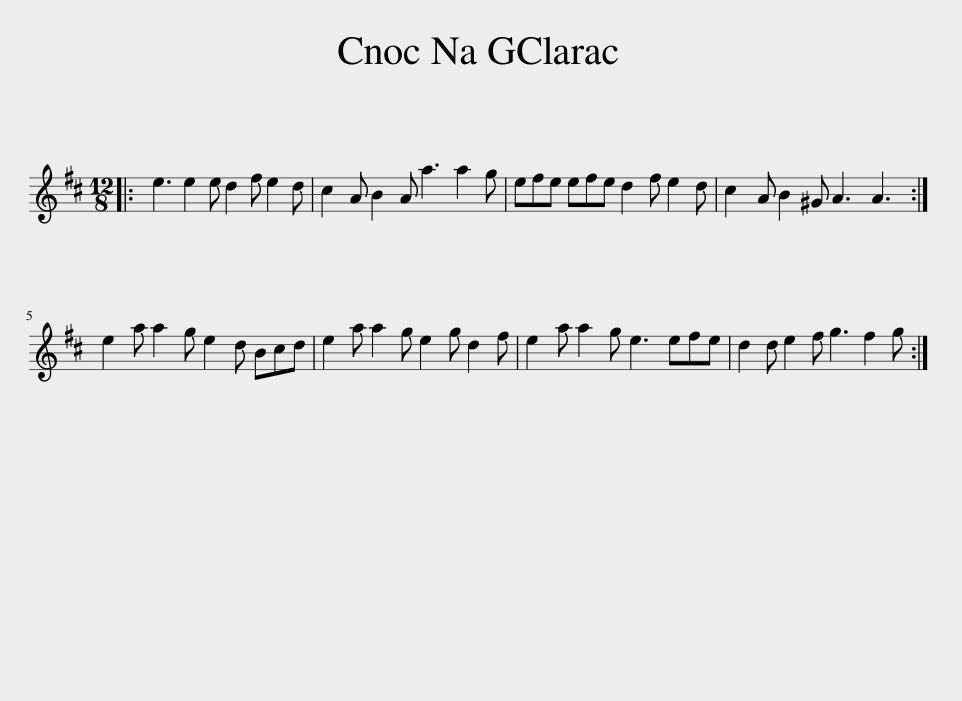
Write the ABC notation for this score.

X:1
L:1/8
M:12/8
I:linebreak $
K:D
V:1 treble
V:1
|: e3 e2 e d2 f e2 d | c2 A B2 A a3 a2 g | efe efe d2 f e2 d | c2 A B2 ^G A3 A3 :|$ e2 a a2 g e2 d Bcd | %5
 e2 a a2 g e2 g d2 f | e2 a a2 g e3 efe | d2 d e2 f g3 f2 g :| %8
